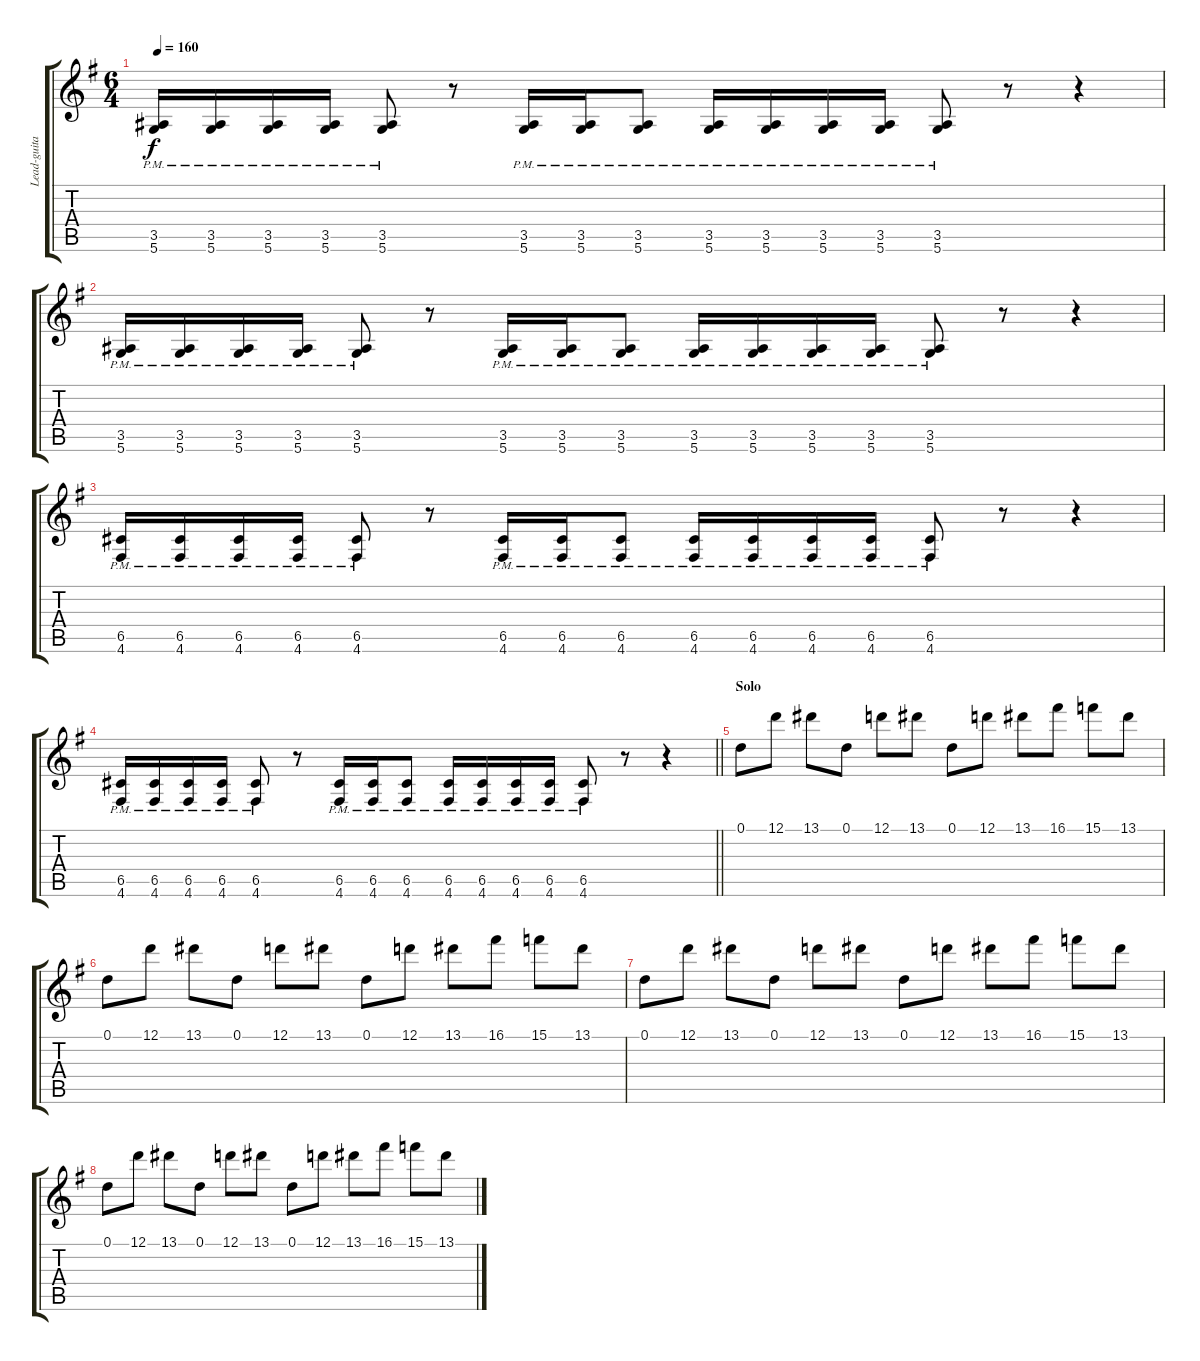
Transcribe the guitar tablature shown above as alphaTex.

\track ("Lead-guitars - Galder" "Lead-guita") {instrument distortionguitar}
\staff {score tabs}
\tuning (D4 A3 F3 C3 G2 D2) {hide}
\ts (6 4)
\tempo 160
\clef g2
\ks g
(3.5{pm} 5.6{pm}).16{dy f} (3.5{pm} 5.6{pm}).16 (3.5{pm} 5.6{pm}).16 (3.5{pm} 5.6{pm}).16 (3.5{pm} 5.6{pm}).8 r.8 (3.5{pm} 5.6{pm}).16 (3.5{pm} 5.6{pm}).16 (3.5{pm} 5.6{pm}).8 (3.5{pm} 5.6{pm}).16 (3.5{pm} 5.6{pm}).16 (3.5{pm} 5.6{pm}).16 (3.5{pm} 5.6{pm}).16 (3.5{pm} 5.6{pm}).8 r.8 r.4 |
(3.5{pm} 5.6{pm}).16 (3.5{pm} 5.6{pm}).16 (3.5{pm} 5.6{pm}).16 (3.5{pm} 5.6{pm}).16 (3.5{pm} 5.6{pm}).8 r.8 (3.5{pm} 5.6{pm}).16 (3.5{pm} 5.6{pm}).16 (3.5{pm} 5.6{pm}).8 (3.5{pm} 5.6{pm}).16 (3.5{pm} 5.6{pm}).16 (3.5{pm} 5.6{pm}).16 (3.5{pm} 5.6{pm}).16 (3.5{pm} 5.6{pm}).8 r.8 r.4 |
(6.5{pm} 4.6{pm}).16 (6.5{pm} 4.6{pm}).16 (6.5{pm} 4.6{pm}).16 (6.5{pm} 4.6{pm}).16 (6.5{pm} 4.6{pm}).8 r.8 (6.5{pm} 4.6{pm}).16 (6.5{pm} 4.6{pm}).16 (6.5{pm} 4.6{pm}).8 (6.5{pm} 4.6{pm}).16 (6.5{pm} 4.6{pm}).16 (6.5{pm} 4.6{pm}).16 (6.5{pm} 4.6{pm}).16 (6.5{pm} 4.6{pm}).8 r.8 r.4 |
\barLineRight lightlight
(6.5{pm} 4.6{pm}).16 (6.5{pm} 4.6{pm}).16 (6.5{pm} 4.6{pm}).16 (6.5{pm} 4.6{pm}).16 (6.5{pm} 4.6{pm}).8 r.8 (6.5{pm} 4.6{pm}).16 (6.5{pm} 4.6{pm}).16 (6.5{pm} 4.6{pm}).8 (6.5{pm} 4.6{pm}).16 (6.5{pm} 4.6{pm}).16 (6.5{pm} 4.6{pm}).16 (6.5{pm} 4.6{pm}).16 (6.5{pm} 4.6{pm}).8 r.8 r.4 |
\section ("" "Solo")
0.1.8 12.1.8 13.1.8 0.1.8 12.1.8 13.1.8 0.1.8 12.1.8 13.1.8 16.1.8 15.1.8 13.1.8 |
0.1.8 12.1.8 13.1.8 0.1.8 12.1.8 13.1.8 0.1.8 12.1.8 13.1.8 16.1.8 15.1.8 13.1.8 |
0.1.8 12.1.8 13.1.8 0.1.8 12.1.8 13.1.8 0.1.8 12.1.8 13.1.8 16.1.8 15.1.8 13.1.8 |
0.1.8 12.1.8 13.1.8 0.1.8 12.1.8 13.1.8 0.1.8 12.1.8 13.1.8 16.1.8 15.1.8 13.1.8
